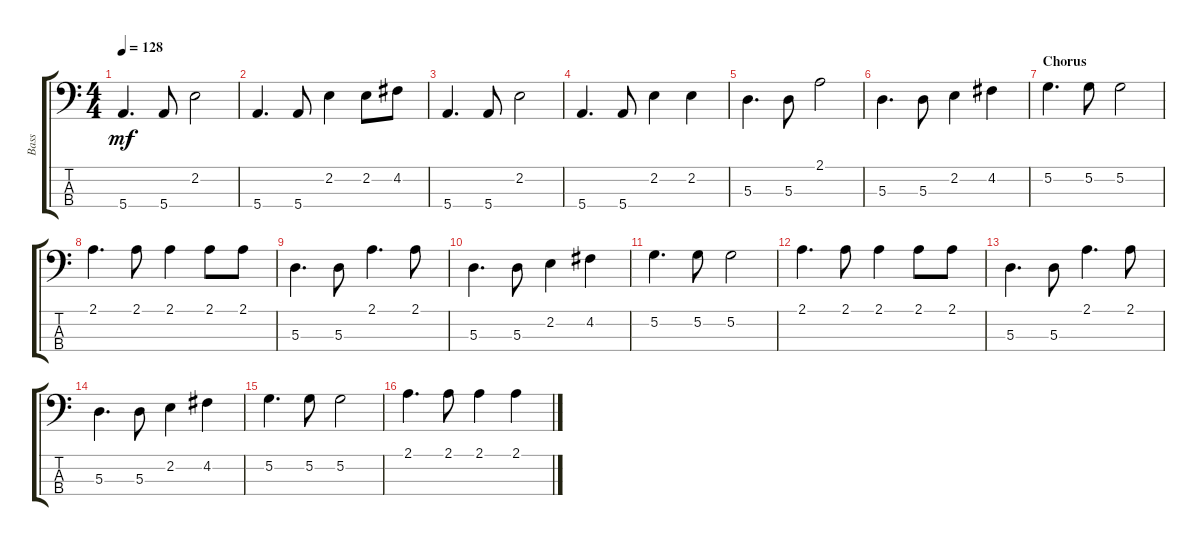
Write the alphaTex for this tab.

\track ("Bass" "Bass") {instrument electricbassfinger}
\staff {score tabs}
\tuning (G2 D2 A1 E1) {hide}
\ts (4 4)
\tempo 128
\clef f4
\ks c
5.4.4{d dy mf} 5.4.8 2.2.2 |
5.4.4{d} 5.4.8 2.2.4 2.2.8 4.2.8 |
5.4.4{d} 5.4.8 2.2.2 |
5.4.4{d} 5.4.8 2.2.4 2.2.4 |
5.3.4{d} 5.3.8 2.1.2 |
5.3.4{d} 5.3.8 2.2.4 4.2.4 |
\section ("" "Chorus")
5.2.4{d} 5.2.8 5.2.2 |
2.1.4{d} 2.1.8 2.1.4 2.1.8 2.1.8 |
5.3.4{d} 5.3.8 2.1.4{d} 2.1.8 |
5.3.4{d} 5.3.8 2.2.4 4.2.4 |
5.2.4{d} 5.2.8 5.2.2 |
2.1.4{d} 2.1.8 2.1.4 2.1.8 2.1.8 |
5.3.4{d} 5.3.8 2.1.4{d} 2.1.8 |
5.3.4{d} 5.3.8 2.2.4 4.2.4 |
5.2.4{d} 5.2.8 5.2.2 |
2.1.4{d} 2.1.8 2.1.4 2.1.4
